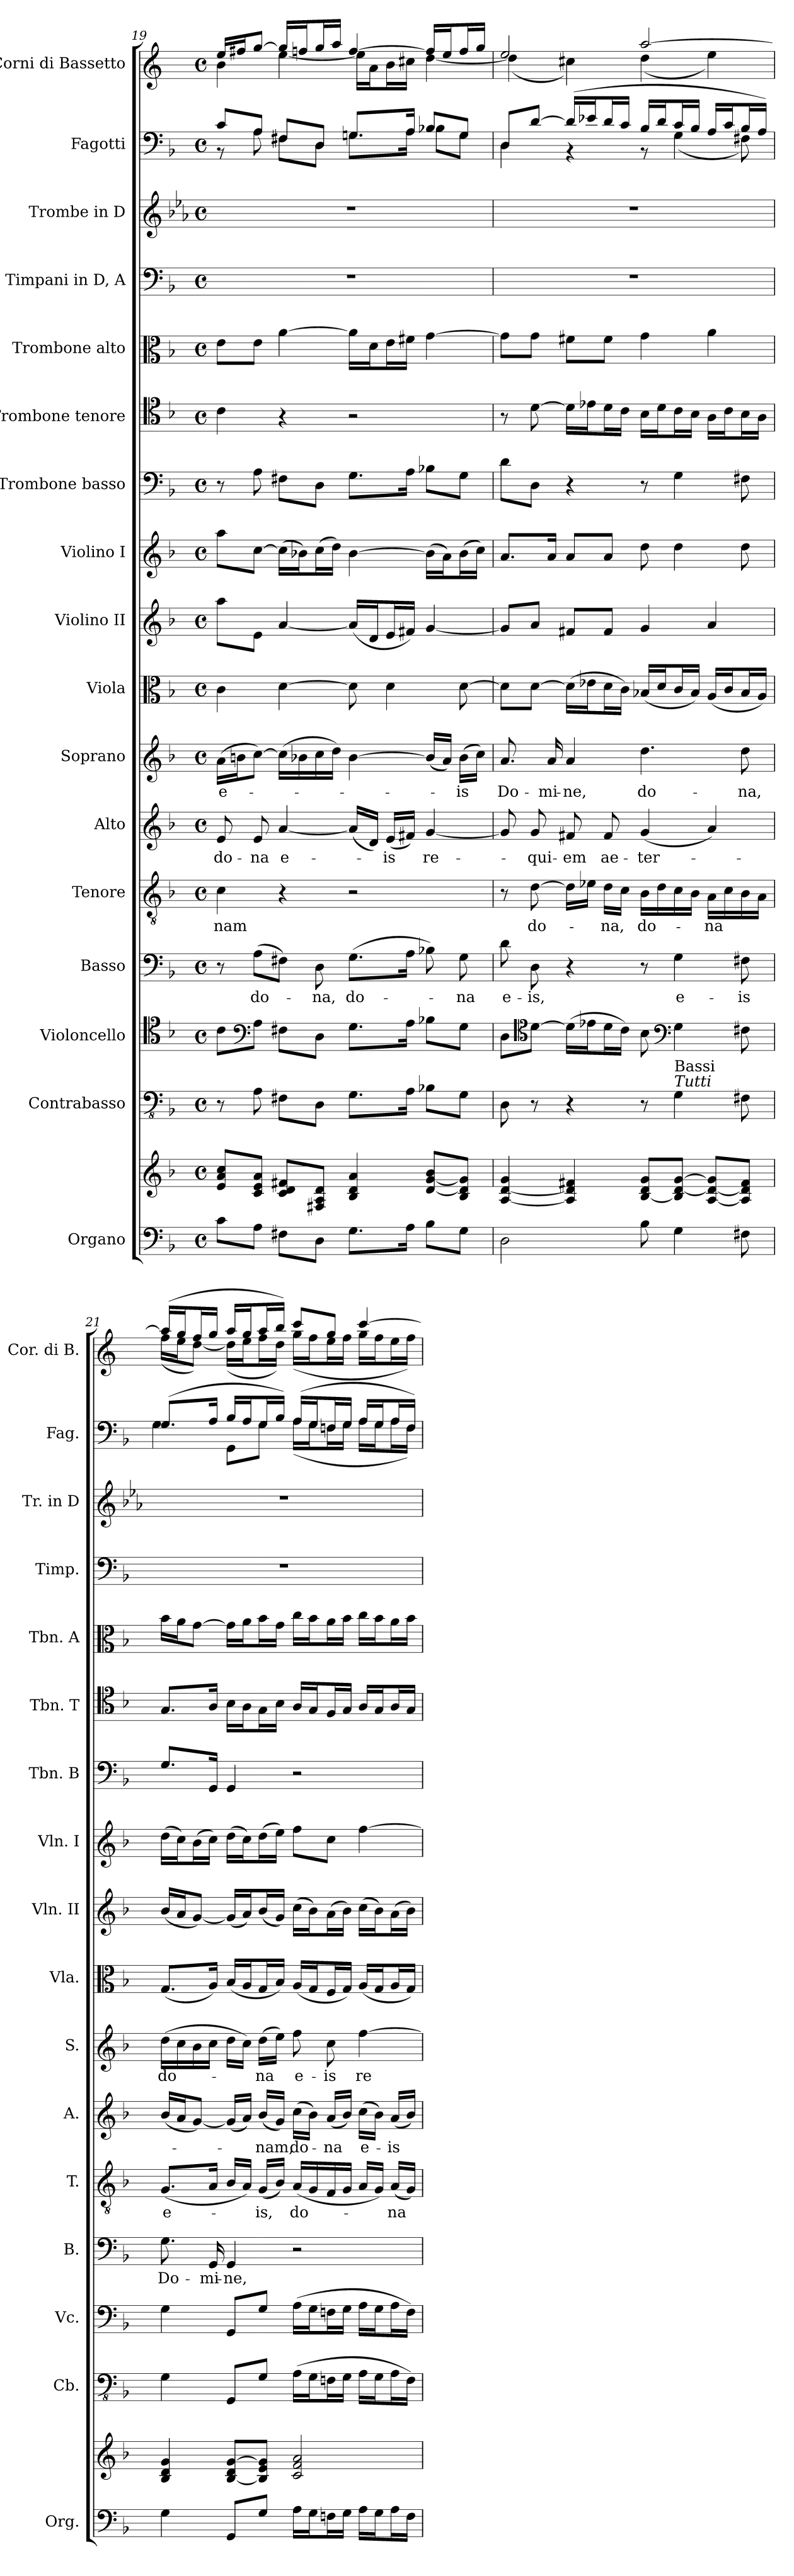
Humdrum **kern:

**kern	**kern	**kern	**kern	**kern	**text	**kern	**text	**kern	**text	**kern	**text	**kern	**kern	**dynam	**kern	**dynam	**kern	**kern	**kern	**kern	**kern	**kern	**kern	**text
*part17	*part17	*part16	*part15	*part14	*part14	*part13	*part13	*part12	*part12	*part11	*part11	*part10	*part9	*part9	*part8	*part8	*part7	*part6	*part5	*part4	*part3	*part2	*part1	*part1
*staff18	*staff17	*staff16	*staff15	*staff14	*staff14	*staff13	*staff13	*staff12	*staff12	*staff11	*staff11	*staff10	*staff9	*staff9	*staff8	*staff8	*staff7	*staff6	*staff5	*staff4	*staff3	*staff2	*staff1	*staff1
*I"Organo	*	*I"Contrabasso	*I"Violoncello	*I"Basso	*	*I"Tenore	*	*I"Alto	*	*I"Soprano	*	*I"Viola	*I"Violino II	*	*I"Violino I	*	*I"Trombone basso	*I"Trombone tenore	*I"Trombone alto	*I"Timpani in D, A	*I"Trombe in D	*I"Fagotti	*I"Corni di Bassetto	*
*I'Org.	*	*I'Cb.	*I'Vc.	*I'B.	*	*I'T.	*	*I'A.	*	*I'S.	*	*I'Vla.	*I'Vln. II	*	*I'Vln. I	*	*I'Tbn. B	*I'Tbn. T	*I'Tbn. A	*I'Timp.	*I'Tr. in D	*I'Fag.	*I'Cor. di B.	*
*clefF4	*clefG2	*clefFv4	*clefC4	*clefF4	*	*clefGv2	*	*clefG2	*	*clefG2	*	*clefC3	*clefG2	*	*clefG2	*	*clefF4	*clefC4	*clefC3	*clefF4	*clefG2	*clefF4	*clefG2	*
*	*	*	*	*	*	*	*	*	*	*	*	*	*	*	*	*	*	*	*	*	*ITrd-1c-2	*	*ITrd4c7	*
*k[b-]	*k[b-]	*k[b-]	*k[b-]	*k[b-]	*	*k[b-]	*	*k[b-]	*	*k[b-]	*	*k[b-]	*k[b-]	*	*k[b-]	*	*k[b-]	*k[b-]	*k[b-]	*k[b-]	*k[b-]	*k[b-]	*k[b-]	*
*M4/4	*M4/4	*M4/4	*M4/4	*M4/4	*	*M4/4	*	*M4/4	*	*M4/4	*	*M4/4	*M4/4	*	*M4/4	*	*M4/4	*M4/4	*M4/4	*M4/4	*M4/4	*M4/4	*M4/4	*
*met(c)	*met(c)	*met(c)	*met(c)	*met(c)	*	*met(c)	*	*met(c)	*	*met(c)	*	*met(c)	*met(c)	*	*met(c)	*	*met(c)	*met(c)	*met(c)	*met(c)	*met(c)	*met(c)	*met(c)	*
=19	=19	=19	=19	=19	=19	=19	=19	=19	=19	=19	=19	=19	=19	=19	=19	=19	=19	=19	=19	=19	=19	=19	=19	=19
!	!	!	!	!	!	!	!LO:LY:b	!	!LO:LY:b	!	!LO:LY:b	!	!	!	!	!	!	!	!	!	!	!	!	!
*	*	*	*	*	*	*	*	*	*	*	*	*	*	*	*	*	*	*	*	*	*	*^	*^	*
8c\L	8e/ 8a/ 8cc/L	8r	8c\L	8r	.	4c\	-nam	8e/	do-	(>16a\LL	e-	4c\	8aa\L	.	8aa\L	.	8r	4c\	8e\L	1r	1r	8c/L	8r	16a/LL	4e\	.
.	.	.	.	.	.	.	.	.	.	16bn\J	.	.	.	.	.	.	.	.	.	.	.	.	.	16bn/J	.	.
*	*	*	*clefF4	*	*	*	*	*	*	*	*	*	*	*	*	*	*	*	*	*	*	*	*	*	*	*
!	!	!	!	!	!LO:LY:b	!	!	!	!LO:LY:b	!	!	!	!	!LO:DY:b	!	!LO:DY:b	!	!	!	!	!	!	!	!	!	!
8A\J	8c/ 8e/ 8a/J	8AA\	8A\J	(>8A\L	do-	.	.	8e/	-na	[8cc\J)	.	.	8e\J	other-dynamics	[8cc\J	other-dynamics	8A\	.	8e\J	.	.	8A/J	8A\	[8cc/J	.	.
!	!	!	!	!	!	!	!	!	!LO:LY:b	!	!	!	!	!	!	!	!	!	!	!	!	!	!	!	!	!
8F#X\L	8c/ 8d/ 8f#X/L	8FF#X\L	8F#X\L	8F#X\J)	.	4r	.	[4a/	e-	(>16cc\LL]	.	[4d\	[4a/	.	(>16cc\LL]	.	8F#X\L	4r	[4a\	.	.	8F#X/L	8F#\L	16cc/LL]	[4a\	.
.	.	.	.	.	.	.	.	.	.	16b-X\	.	.	.	.	16b-X\J)	.	.	.	.	.	.	.	.	16b-X/J	.	.
!	!	!	!	!	!LO:LY:b	!	!	!	!	!	!	!	!	!	!	!	!	!	!	!	!	!	!	!	!	!
8D\J	8F#X/ 8A/ 8d/J	8DD\J	8D\J	8D\	-na,	.	.	.	.	16cc\	.	.	.	.	(>16cc\L	.	8D\J	.	.	.	.	8D/J	8D\J	16cc/L	.	.
.	.	.	.	.	.	.	.	.	.	16dd\JJ)	.	.	.	.	16dd\JJ)	.	.	.	.	.	.	.	.	16dd/JJ	.	.
!	!	!	!	!	!LO:LY:b	!	!	!	!	!	!	!	!	!	!	!	!	!	!	!	!	!	!	!	!	!
8.G\L	4B-/ 4d/ 4a/	8.GG\L	8.G\L	(>8.G\L	do-	2r	.	(<16a/LL]	.	[4b-\	.	8d\]	(<16a/LL]	.	[4b-\	.	8.G\L	2r	16a\LL]	.	.	8.Gn/L	8.G\L	[4b-/	16a\LL]	.
.	.	.	.	.	.	.	.	16d/JJ)	.	.	.	.	16d/J	.	.	.	.	.	16d\J	.	.	.	.	.	16d\J	.
!	!	!	!	!	!	!	!	!	!LO:LY:b	!	!	!	!	!	!	!	!	!	!	!	!	!	!	!	!	!
.	.	.	.	.	.	.	.	(<16e/LL	-is	.	.	4d\	16e/L	.	.	.	.	.	16e\L	.	.	.	.	.	16e\L	.
16A\Jk	.	16AA\Jk	16A\Jk	16A\Jk	.	.	.	16f#X/JJ)	.	.	.	.	16f#X/JJ)	.	.	.	16A\Jk	.	16f#X\JJ	.	.	16A/Jk	16A\Jk	.	16f#X\JJ	.
!	!	!	!	!	!	!	!	!	!LO:LY:b	!	!	!	!	!	!	!	!	!	!	!	!	!	!	!	!	!
8B-\L	[8d/ [8g/ 8b-/L	8BB-X\L	8B-X\L	8B-X\)	.	.	.	[4g/	re-	(<16b-/LL]	.	.	[4g/	.	(>16b-\LL]	.	8B-X\L	.	[4g\	.	.	8B-X/L	8B-\L	16b-/LL]	[4g\	.
.	.	.	.	.	.	.	.	.	.	16a/JJ)	.	.	.	.	16a\J)	.	.	.	.	.	.	.	.	16a/J	.	.
!	!	!	!	!	!LO:LY:b	!	!	!	!	!	!LO:LY:b	!	!	!	!	!	!	!	!	!	!	!	!	!	!	!
8G\J	8B-/ 8d]/ 8g]/J	8GG\J	8G\J	8G\	-na	.	.	.	.	(>16b-\LL	-is	[8d\	.	.	(>16b-\L	.	8G\J	.	.	.	.	8G/J	8G\J	16b-/L	.	.
.	.	.	.	.	.	.	.	.	.	16cc\JJ)	.	.	.	.	16cc\JJ)	.	.	.	.	.	.	.	.	16cc/JJ	.	.
=20	=20	=20	=20	=20	=20	=20	=20	=20	=20	=20	=20	=20	=20	=20	=20	=20	=20	=20	=20	=20	=20	=20	=20	=20	=20	=20
!	!	!	!	!	!LO:LY:b	!	!	!	!	!	!LO:LY:b	!	!	!	!	!	!	!	!	!	!	!	!	!	!	!
2D\	[4A/ [4d/ 4g/	8DD\	8D\L	8d\	e-	8r	.	8g/]	.	8.a/	Do-	8d\L]	8g/L]	.	8.a/L	.	8d\L	8r	8g\L]	1r	1r	8D/L	4D\	2a/	(<4g\]	.
*	*	*	*clefC4	*	*	*	*	*	*	*	*	*	*	*	*	*	*	*	*	*	*	*	*	*	*	*
!	!	!	!	!	!LO:LY:b	!	!LO:LY:b	!	!LO:LY:b	!	!	!	!	!	!	!	!	!	!	!	!	!	!	!	!	!
.	.	8r	[8d\J	8D\	-is,	[8d\	do-	8g/	-qui-	.	.	[8d\J	8a/J	.	.	.	8D\J	[8d\	8g\J	.	.	[8d/J	.	.	.	.
!	!	!	!	!	!	!	!	!	!	!	!LO:LY:b	!	!	!	!	!	!	!	!	!	!	!	!	!	!	!
.	.	.	.	.	.	.	.	.	.	16a/	-mi-	.	.	.	16a/Jk	.	.	.	.	.	.	.	.	.	.	.
!	!	!	!	!	!	!	!	!	!LO:LY:b	!	!LO:LY:b	!	!	!	!	!	!	!	!	!	!	!	!	!	!	!
.	4A/] 4d/] 4f#X/	4r	(>16d\LL]	4r	.	16d\LL]	.	8f#X/	-em	4a/	-ne,	(>16d\LL]	8f#X/L	.	8a/L	.	4r	16d\LL]	8f#X\L	.	.	(>16d/LL]	4r	.	4f#X\)	.
.	.	.	16e-X\J	.	.	16e-X\JJ	.	.	.	.	.	16e-X\J	.	.	.	.	.	16e-X\J	.	.	.	16e-X/J	.	.	.	.
!	!	!	!	!	!	!	!LO:LY:b	!	!LO:LY:b	!	!	!	!	!	!	!	!	!	!	!	!	!	!	!	!	!
.	.	.	16d\L	.	.	16d\LL	-na,	8f#/	ae-	.	.	16d\L	8f#/J	.	8a/J	.	.	16d\L	8f#\J	.	.	16d/L	.	.	.	.
.	.	.	16c\JJ)	.	.	16c\JJ	.	.	.	.	.	16c\JJ)	.	.	.	.	.	16c\JJ	.	.	.	16c/JJ	.	.	.	.
!	!	!	!	!	!	!	!LO:LY:b	!	!LO:LY:b	!	!LO:LY:b	!	!	!	!	!	!	!	!	!	!	!	!	!	!	!
8B-\	[8B-/ 8d/ 8g/L	8r	8B-\	8r	.	16B-\LL	do-	(<4g/	-ter-	4.dd\	do-	(>16B-X/LL	4g/	.	8dd\	.	8r	16B-\LL	4g\	.	.	16B-/LL	8r	[2dd/	(<4g\	.
.	.	.	.	.	.	16d\	.	.	.	.	.	16d/J	.	.	.	.	.	16d\J	.	.	.	16d/J	.	.	.	.
*	*	*	*clefF4	*	*	*	*	*	*	*	*	*	*	*	*	*	*	*	*	*	*	*	*	*	*	*
!	!	!LO:TX:a:i:t=Tutti	!	!	!	!	!	!	!	!	!	!	!	!	!	!	!	!	!	!	!	!	!	!	!	!
!	!	!LO:TX:a:t=Bassi	!	!	!	!	!	!	!	!	!	!	!	!	!	!	!	!	!	!	!	!	!	!	!	!
!	!	!	!	!	!LO:LY:b	!	!	!	!	!	!	!	!	!	!	!	!	!	!	!	!	!	!	!	!	!
4G\	8B-]/ [8d/ [8g/J	4GG\	4G\	4G\	e-	16c\	.	.	.	.	.	16c/L	.	.	4dd\	.	4G\	16c\L	.	.	.	16c/L	(<4G\	.	.	.
.	.	.	.	.	.	16B-\JJ	.	.	.	.	.	16B-/JJ)	.	.	.	.	.	16B-\JJ	.	.	.	16B-/JJ	.	.	.	.
!	!	!	!	!	!	!	!LO:LY:b	!	!	!	!	!	!	!	!	!	!	!	!	!	!	!	!	!	!	!
.	[8A/ 8d_/ 8g]/L	.	.	.	.	16A\LL	-na	4a/)	.	.	.	(>16A/LL	4a/	.	.	.	.	16A\LL	4a\	.	.	16A/LL	.	.	4a\)	.
.	.	.	.	.	.	16c\	.	.	.	.	.	16c/J	.	.	.	.	.	16c\J	.	.	.	16c/J	.	.	.	.
!	!	!	!	!	!LO:LY:b	!	!	!	!	!	!LO:LY:b	!	!	!	!	!	!	!	!	!	!	!	!	!	!	!
8F#X\	8A]/ 8d]/ 8f#/J	8FF#X\	8F#X\	8F#X\	-is	16B-\	.	.	.	8dd\	-na,	16B-/L	.	.	8dd\	.	8F#X\	16B-\L	.	.	.	16B-/L	8F#X\)	.	.	.
.	.	.	.	.	.	16A\JJ	.	.	.	.	.	16A/JJ)	.	.	.	.	.	16A\JJ	.	.	.	16A/JJ)	.	.	.	.
!!LO:PB:g=z	!!
=21	=21	=21	=21	=21	=21	=21	=21	=21	=21	=21	=21	=21	=21	=21	=21	=21	=21	=21	=21	=21	=21	=21	=21	=21	=21	=21
!	!	!	!	!	!LO:LY:b	!	!LO:LY:b	!	!	!	!LO:LY:b	!	!	!	!	!	!	!	!	!	!	!	!	!	!	!
4G\	4B-/ 4d/ 4g/	4GG\	4G\	8.G\	Do-	(<8.G/L	e-	(<16b-/LL	.	(>16dd\LL	do-	(<8.G/L	(>16b-/LL	.	(>16dd\LL	.	8.G/L	8.G/L	16b-\LL	1r	1r	(>8.G/L	4G\	(>16dd/LL]	(<16b-\LL	.
.	.	.	.	.	.	.	.	16a/J	.	16cc\	.	.	16a/J	.	16cc\J)	.	.	.	16a\J	.	.	.	.	16cc/J	16a\J	.
.	.	.	.	.	.	.	.	[8g/J)	.	16b-\	.	.	[8g/J)	.	(>16b-\L	.	.	.	[8g\J	.	.	.	.	16b-/L	[8g\J)	.
!	!	!	!	!	!LO:LY:b	!	!	!	!	!	!	!	!	!	!	!	!	!	!	!	!	!	!	!	!	!
.	.	.	.	16GG/	-mi-	16A/Jk	.	.	.	16cc\JJ	.	16A/Jk)	.	.	16cc\JJ)	.	16GG/Jk	16A/Jk	.	.	.	16A/Jk	.	16cc/JJ	.	.
!	!	!	!	!	!LO:LY:b	!	!	!	!	!	!	!	!	!	!	!	!	!	!	!	!	!	!	!	!	!
8GG/L	[8B-/ 8d/ [8g/L	8GGG/L	8GG/L	4GG/	-ne,	16B-/LL	.	(<16g/LL]	.	16dd\LL	.	(<16B-/LL	(<16g/LL]	.	(>16dd\LL	.	4GG/	16B-\LL	16g\LL]	.	.	16B-/LL	8GG\L	16dd/LL	(<16g\LL]	.
.	.	.	.	.	.	16A/JJ)	.	16a/JJ)	.	16cc\JJ)	.	16A/J	16a/J)	.	16cc\J)	.	.	16A\J	16a\J	.	.	16A/J	.	16cc/J	16a\J	.
!	!	!	!	!	!	!	!LO:LY:b	!	!LO:LY:b	!	!LO:LY:b	!	!	!	!	!	!	!	!	!	!	!	!	!	!	!
8G/J	8B-]/ 8e/ 8g]/J	8GG/J	8G/J	.	.	(<16G/LL	-is,	(<16b-/LL	-nam,	(>16dd\LL	-na	16G/L	(>16b-/L	.	(>16dd\L	.	.	16G\L	16b-\L	.	.	16G/L	8G\J	16dd/L	16b-\L	.
.	.	.	.	.	.	16B-/JJ)	.	16g/JJ)	.	16ee\JJ)	.	16B-/JJ)	16g/JJ)	.	16ee\JJ)	.	.	16B-\JJ	16g\JJ	.	.	16B-/JJ)	.	16ee/JJ)	16g\JJ)	.
!	!	!	!	!	!	!	!LO:LY:b	!	!LO:LY:b	!	!LO:LY:b	!	!	!	!	!	!	!	!	!	!	!	!	!	!	!
16A\LL	2c/ 2f/ 2a/	(>16AA\LL	(>16A\LL	2r	.	(<16A/LL	do-	(>16cc\LL	do-	8ff\	e-	(<16A/LL	(>16cc\LL	.	8ff\L	.	2r	16A/LL	16cc\LL	.	.	(>16A/LL	(<16A\LL	8ff/L	(<16cc\LL	.
16G\J	.	16GG\J	16G\J	.	.	16G/	.	16b-\JJ)	.	.	.	16G/J	16b-\J)	.	.	.	.	16G/J	16b-\J	.	.	16G/J	16G\J	.	16b-\J	.
!	!	!	!	!	!	!	!	!	!LO:LY:b	!	!LO:LY:b	!	!	!	!	!	!	!	!	!	!	!	!	!	!	!
16Fn\L	.	16FFn\L	16Fn\L	.	.	16F/	.	(<16a/LL	-na	8cc\	-is	16F/L	(>16a\L	.	8cc\J	.	.	16F/L	16a\L	.	.	16Fn/L	16F\L	8cc/J	16a\L	.
16G\JJ	.	16GG\JJ	16G\JJ	.	.	16G/JJ	.	16b-/JJ)	.	.	.	16G/JJ)	16b-\JJ)	.	.	.	.	16G/JJ	16b-\JJ	.	.	16G/JJ	16G\JJ	.	16b-\JJ	.
!	!	!	!	!	!	!	!	!	!LO:LY:b	!	!LO:LY:b	!	!	!	!	!	!	!	!	!	!	!	!	!	!	!
16A\LL	.	16AA\LL	16A\LL	.	.	16A/LL	.	(>16cc\LL	e-	[4ff\	re-	(<16A/LL	(>16cc\LL	.	[4ff\	.	.	16A/LL	16cc\LL	.	.	16A/LL	16A\LL	[4ff/	16cc\LL	.
16G\J	.	16GG\J	16G\J	.	.	16G/JJ)	.	16b-\JJ)	.	.	.	16G/J	16b-\J)	.	.	.	.	16G/J	16b-\J	.	.	16G/J	16G\J	.	16b-\J	.
!	!	!	!	!	!	!	!LO:LY:b	!	!LO:LY:b	!	!	!	!	!	!	!	!	!	!	!	!	!	!	!	!	!
16A\L	.	16AA\L	16A\L	.	.	(<16A/LL	-na	(<16a/LL	-is	.	.	16A/L	(>16a\L	.	.	.	.	16A/L	16a\L	.	.	16A/L	16A\L	.	16a\L	.
16F\JJ	.	16FF\JJ)	16F\JJ)	.	.	16G/JJ)	.	16b-/JJ)	.	.	.	16G/JJ)	16b-\JJ)	.	.	.	.	16G/JJ	16b-\JJ	.	.	16F/JJ)	16F\JJ)	.	16b-\JJ)	.
*	*	*	*	*	*	*	*	*	*	*	*	*	*	*	*	*	*	*	*	*	*	*v	*v	*	*	*
*	*	*	*	*	*	*	*	*	*	*	*	*	*	*	*	*	*	*	*	*	*	*	*v	*v	*
=	=	=	=	=	=	=	=	=	=	=	=	=	=	=	=	=	=	=	=	=	=	=	=	=
*-	*-	*-	*-	*-	*-	*-	*-	*-	*-	*-	*-	*-	*-	*-	*-	*-	*-	*-	*-	*-	*-	*-	*-	*-
